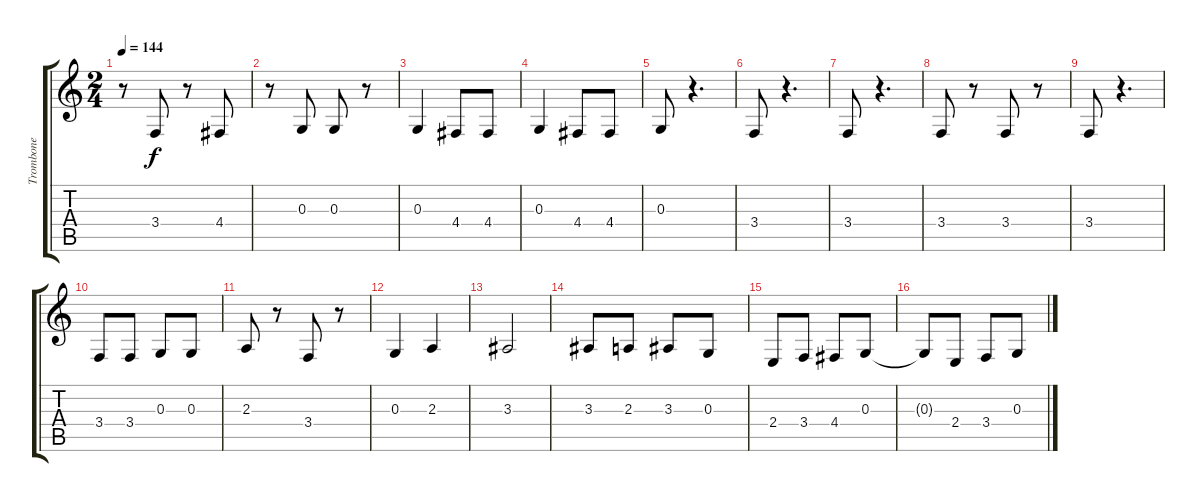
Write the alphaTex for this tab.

\track ("Trombone            " "Trombone  ") {instrument trombone}
\staff {score tabs}
\tuning (E4 B3 G3 D3 A2 E2) {hide}
\ts (2 4)
\tempo 144
\clef g2
\ks c
r.8{dy f} 3.4.8 r.8 4.4.8 |
r.8 0.3.8 0.3.8 r.8 |
0.3.4 4.4.8 4.4.8 |
0.3.4 4.4.8 4.4.8 |
0.3.8 r.4{d} |
3.4.8 r.4{d} |
3.4.8 r.4{d} |
3.4.8 r.8 3.4.8 r.8 |
3.4.8 r.4{d} |
3.4.8 3.4.8 0.3.8 0.3.8 |
2.3.8 r.8 3.4.8 r.8 |
0.3.4 2.3.4 |
3.3.2 |
3.3.8 2.3.8 3.3.8 0.3.8 |
2.4.8 3.4.8 4.4.8 0.3.8 |
0.3{t}.8 2.4.8 3.4.8 0.3.8
